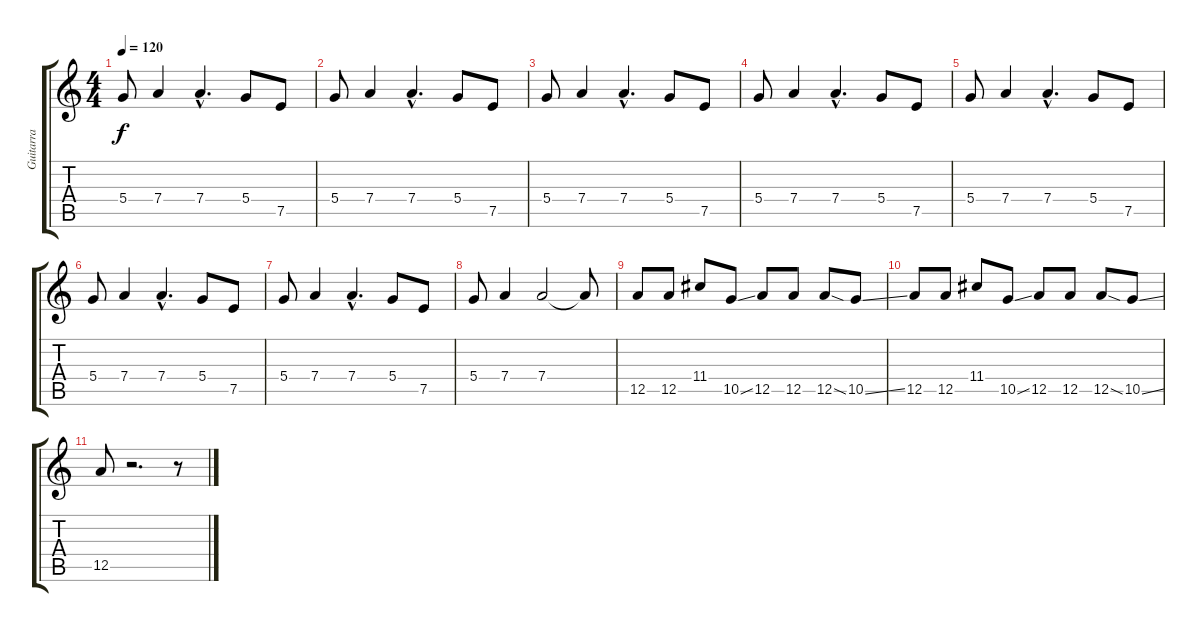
\track ("Guitarra" "Guitarra") {instrument distortionguitar}
\staff {score tabs}
\tuning (E4 B3 G3 D3 A2 E2) {hide}
\ts (4 4)
\tempo 120
\clef g2
\ks c
5.4.8{dy f} 7.4.4 7.4{hac}.4{d} 5.4.8 7.5.8 |
5.4.8 7.4.4 7.4{hac}.4{d} 5.4.8 7.5.8 |
5.4.8 7.4.4 7.4{hac}.4{d} 5.4.8 7.5.8 |
5.4.8 7.4.4 7.4{hac}.4{d} 5.4.8 7.5.8 |
5.4.8 7.4.4 7.4{hac}.4{d} 5.4.8 7.5.8 |
5.4.8 7.4.4 7.4{hac}.4{d} 5.4.8 7.5.8 |
5.4.8 7.4.4 7.4{hac}.4{d} 5.4.8 7.5.8 |
5.4.8 7.4.4 7.4.2 7.4{t}.8 |
12.5.8 12.5.8 11.4.8 10.5{ss}.8 12.5.8 12.5.8 12.5{sod}.8 10.5{ss}.8 |
12.5.8 12.5.8 11.4.8 10.5{ss}.8 12.5.8 12.5.8 12.5{sod}.8 10.5{ss}.8 |
12.5.8 r.2{d} r.8
